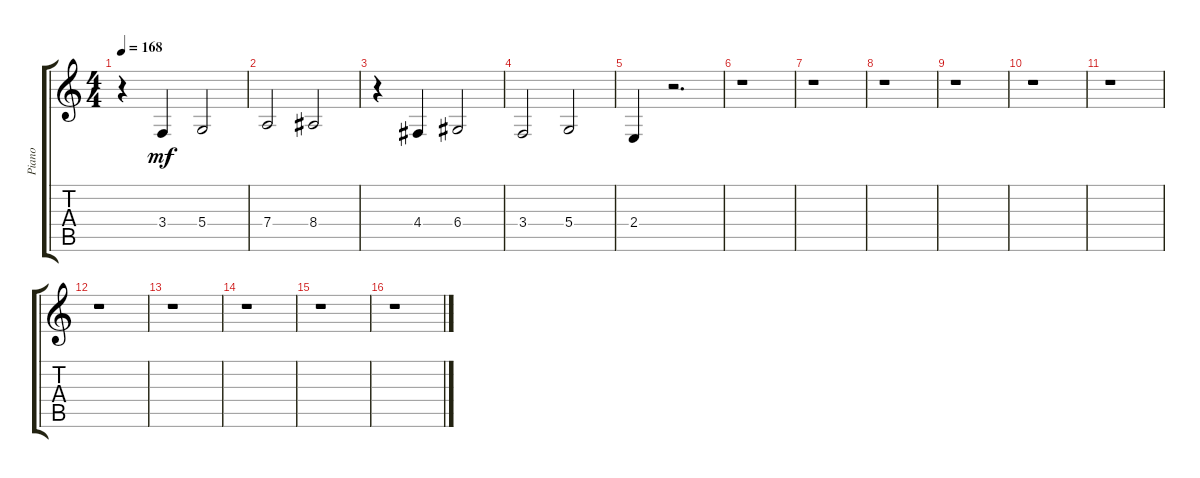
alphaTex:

\track ("Piano" "Piano") {instrument acousticgrandpiano}
\staff {score tabs}
\tuning (E4 B3 G3 D3 A2 E2) {hide}
\ts (4 4)
\tempo 168
\clef g2
\ks c
r.4{dy mf} 3.4.4 5.4.2 |
7.4.2 8.4.2 |
r.4 4.4.4 6.4.2 |
3.4.2 5.4.2 |
2.4.4 r.2{d} |
r.1 |
r.1 |
r.1 |
r.1 |
r.1 |
r.1 |
r.1 |
r.1 |
r.1 |
r.1 |
r.1
